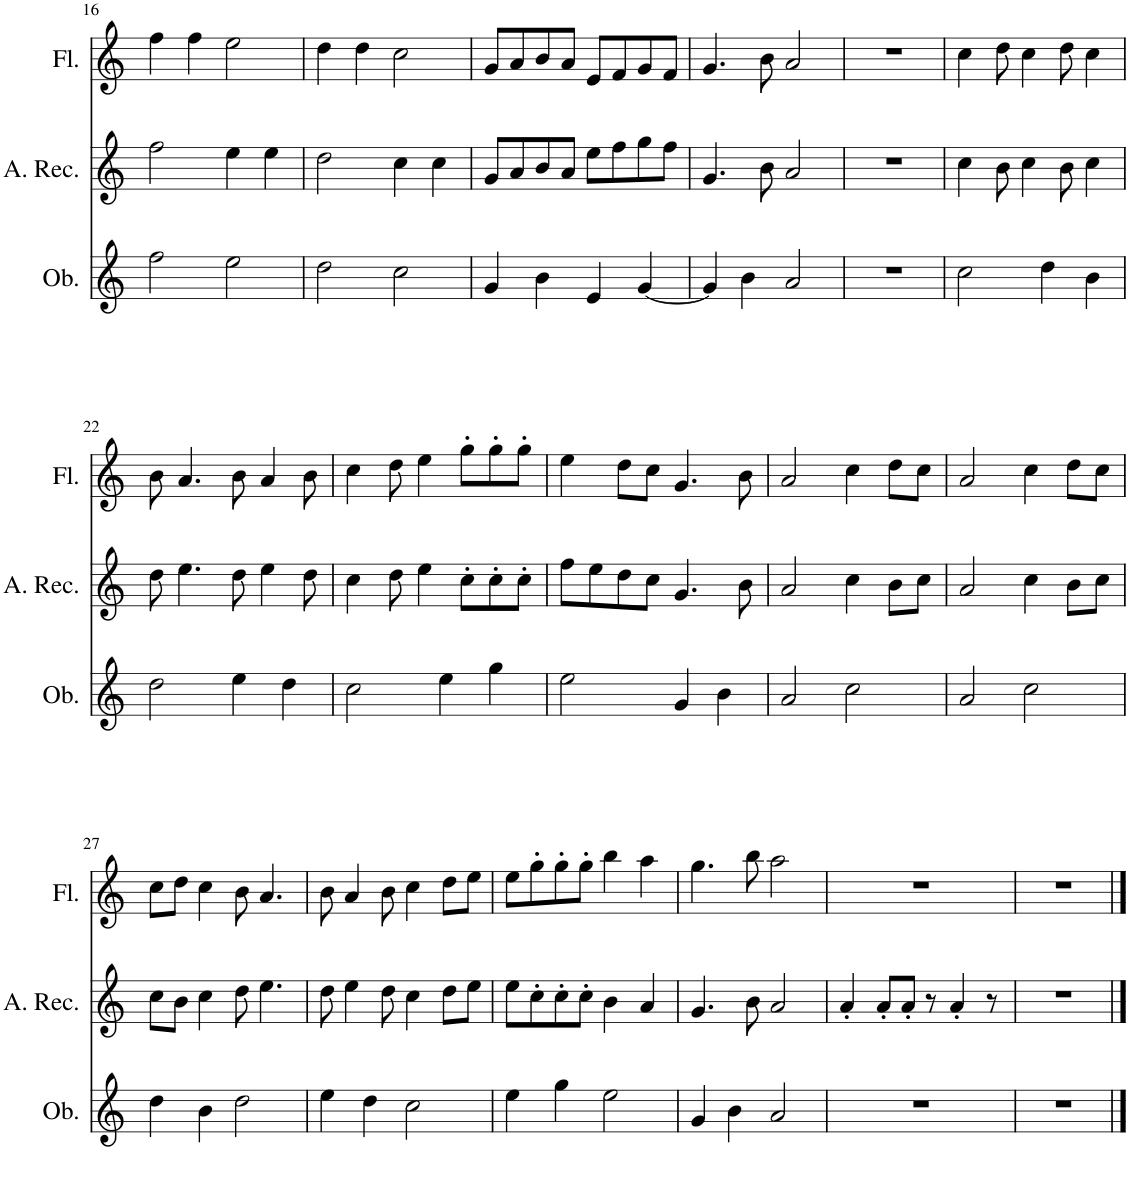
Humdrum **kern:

**kern	**kern	**kern
*part3	*part2	*part1
*staff3	*staff2	*staff1
*I"Oboe	*I"Alto Recorder	*I"Flute
*I'Ob.	*I'A. Rec.	*I'Fl.
!!LO:PB:g=z
*clefG2	*clefG2	*clefG2
*k[]	*k[]	*k[]
*M4/4	*M4/4	*M4/4
=16	=16	=16
2ff\	2ff\	4ff\
.	.	4ff\
2ee\	4ee\	2ee\
.	4ee\	.
=17	=17	=17
2dd\	2dd\	4dd\
.	.	4dd\
2cc\	4cc\	2cc\
.	4cc\	.
=18	=18	=18
4g/	8g/L	8g/L
.	8a/	8a/
4b\	8b/	8b/
.	8a/J	8a/J
4e/	8ee\L	8e/L
.	8ff\	8f/
[4g/	8gg\	8g/
.	8ff\J	8f/J
=19	=19	=19
4g/]	4.g/	4.g/
4b\	.	.
.	8b\	8b\
2a/	2a/	2a/
=20	=20	=20
1r	1r	1r
=21	=21	=21
2cc\	4cc\	4cc\
.	8b\	8dd\
.	4cc\	4cc\
4dd\	.	.
.	8b\	8dd\
4b\	4cc\	4cc\
!!LO:LB:g=z
=22	=22	=22
2dd\	8dd\	8b\
.	4.ee\	4.a/
4ee\	8dd\	8b\
.	4ee\	4a/
4dd\	.	.
.	8dd\	8b\
=23	=23	=23
2cc\	4cc\	4cc\
.	8dd\	8dd\
.	4ee\	4ee\
4ee\	.	.
.	8cc'\L	8gg'\L
4gg\	8cc'\	8gg'\
.	8cc'\J	8gg'\J
=24	=24	=24
2ee\	8ff\L	4ee\
.	8ee\	.
.	8dd\	8dd\L
.	8cc\J	8cc\J
4g/	4.g/	4.g/
4b\	.	.
.	8b\	8b\
=25	=25	=25
2a/	2a/	2a/
2cc\	4cc\	4cc\
.	8b\L	8dd\L
.	8cc\J	8cc\J
=26	=26	=26
2a/	2a/	2a/
2cc\	4cc\	4cc\
.	8b\L	8dd\L
.	8cc\J	8cc\J
!!LO:LB:g=z
=27	=27	=27
4dd\	8cc\L	8cc\L
.	8b\J	8dd\J
4b\	4cc\	4cc\
2dd\	8dd\	8b\
.	4.ee\	4.a/
=28	=28	=28
4ee\	8dd\	8b\
.	4ee\	4a/
4dd\	.	.
.	8dd\	8b\
2cc\	4cc\	4cc\
.	8dd\L	8dd\L
.	8ee\J	8ee\J
=29	=29	=29
4ee\	8ee\L	8ee\L
.	8cc'\	8gg'\
4gg\	8cc'\	8gg'\
.	8cc'\J	8gg'\J
2ee\	4b\	4bb\
.	4a/	4aa\
=30	=30	=30
4g/	4.g/	4.gg\
4b\	.	.
.	8b\	8bb\
2a/	2a/	2aa\
=31	=31	=31
1r	4a'/	1r
.	8a'/L	.
.	8a'/J	.
.	8r	.
.	4a'/	.
.	8r	.
=32	=32	=32
1r	1r	1r
==	==	==
*-	*-	*-
